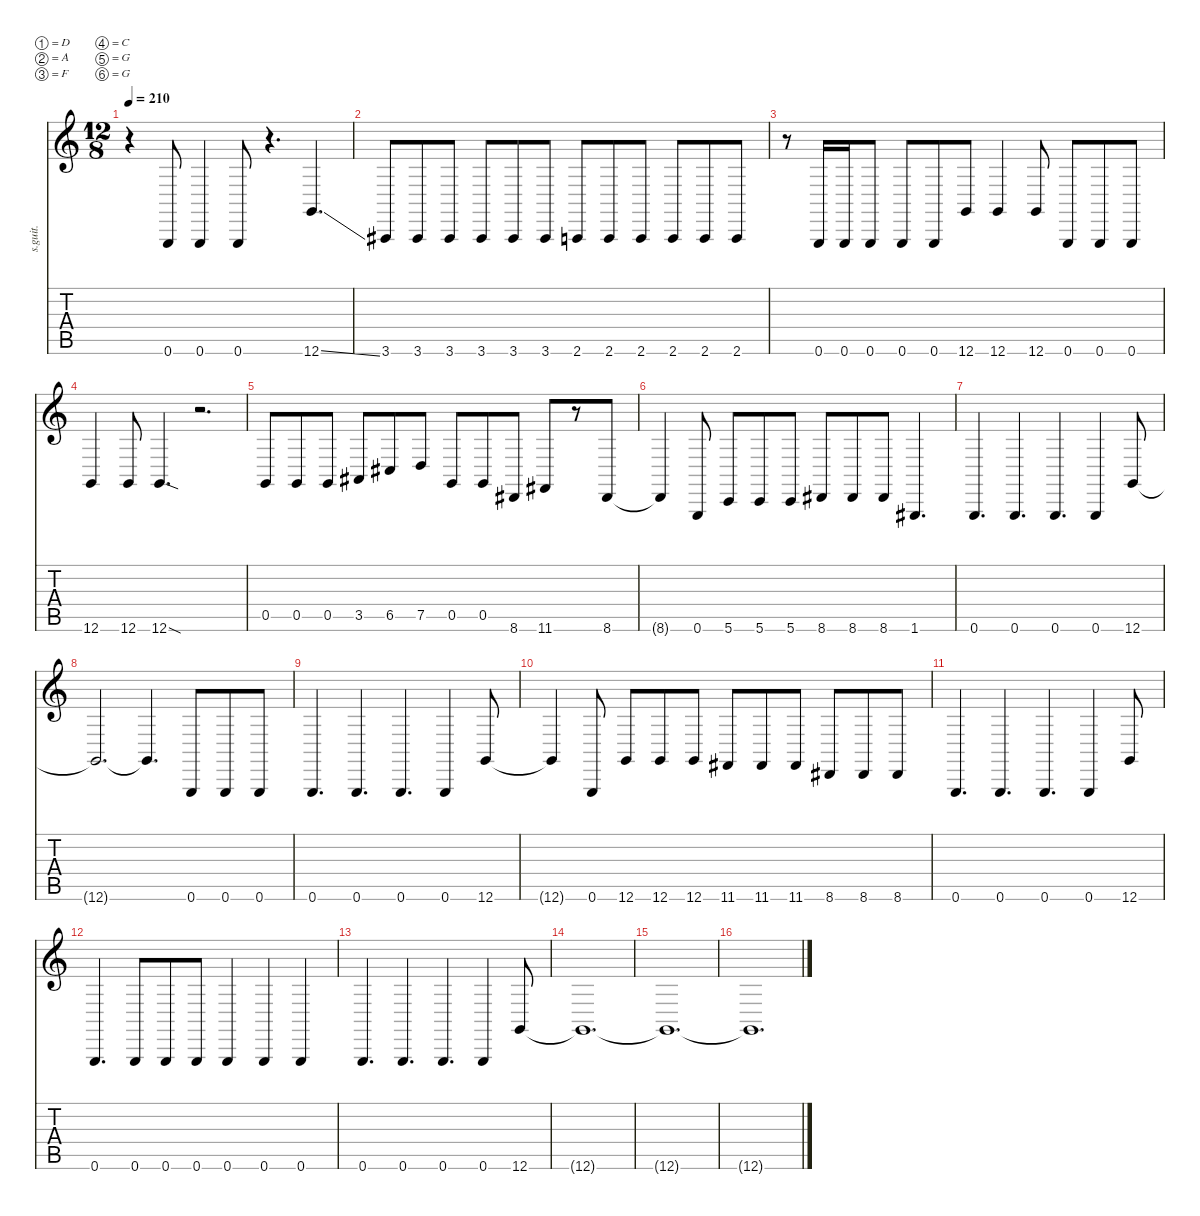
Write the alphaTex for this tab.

\defaultSystemsLayout 4
\hideDynamics
\bracketExtendMode nobrackets
\track ("Bass" "s.guit.") {instrument electricbasspick}
\staff {score tabs}
\tuning (D3 A2 F2 C2 G1 G0)
\ts (12 8)
\tempo 210
\clef g2
\ks c
r.4{dy f} 0.6.8{lyrics (0 "") lyrics (1 "") lyrics (2 "") lyrics (3 "") lyrics (4 "")} 0.6.4{lyrics (0 "") lyrics (1 "") lyrics (2 "") lyrics (3 "") lyrics (4 "")} 0.6.8{lyrics (0 "") lyrics (1 "") lyrics (2 "") lyrics (3 "") lyrics (4 "")} r.4{d} 12.6{ss}.4{d lyrics (0 "") lyrics (1 "") lyrics (2 "") lyrics (3 "") lyrics (4 "")} |
3.6{acc #}.8{lyrics (0 "") lyrics (1 "") lyrics (2 "") lyrics (3 "") lyrics (4 "")} 3.6{acc #}.8{lyrics (0 "") lyrics (1 "") lyrics (2 "") lyrics (3 "") lyrics (4 "")} 3.6{acc #}.8{lyrics (0 "") lyrics (1 "") lyrics (2 "") lyrics (3 "") lyrics (4 "")} 3.6{acc #}.8{lyrics (0 "") lyrics (1 "") lyrics (2 "") lyrics (3 "") lyrics (4 "")} 3.6{acc #}.8{lyrics (0 "") lyrics (1 "") lyrics (2 "") lyrics (3 "") lyrics (4 "")} 3.6{acc #}.8{lyrics (0 "") lyrics (1 "") lyrics (2 "") lyrics (3 "") lyrics (4 "")} 2.6.8{lyrics (0 "") lyrics (1 "") lyrics (2 "") lyrics (3 "") lyrics (4 "")} 2.6.8{lyrics (0 "") lyrics (1 "") lyrics (2 "") lyrics (3 "") lyrics (4 "")} 2.6.8{lyrics (0 "") lyrics (1 "") lyrics (2 "") lyrics (3 "") lyrics (4 "")} 2.6.8{lyrics (0 "") lyrics (1 "") lyrics (2 "") lyrics (3 "") lyrics (4 "")} 2.6.8{lyrics (0 "") lyrics (1 "") lyrics (2 "") lyrics (3 "") lyrics (4 "")} 2.6.8{lyrics (0 "") lyrics (1 "") lyrics (2 "") lyrics (3 "") lyrics (4 "")} |
r.8 0.6.16{lyrics (0 "") lyrics (1 "") lyrics (2 "") lyrics (3 "") lyrics (4 "")} 0.6.16{lyrics (0 "") lyrics (1 "") lyrics (2 "") lyrics (3 "") lyrics (4 "")} 0.6.8{lyrics (0 "") lyrics (1 "") lyrics (2 "") lyrics (3 "") lyrics (4 "")} 0.6.8{lyrics (0 "") lyrics (1 "") lyrics (2 "") lyrics (3 "") lyrics (4 "")} 0.6.8{lyrics (0 "") lyrics (1 "") lyrics (2 "") lyrics (3 "") lyrics (4 "")} 12.6.8{lyrics (0 "") lyrics (1 "") lyrics (2 "") lyrics (3 "") lyrics (4 "")} 12.6.4{lyrics (0 "") lyrics (1 "") lyrics (2 "") lyrics (3 "") lyrics (4 "")} 12.6.8{lyrics (0 "") lyrics (1 "") lyrics (2 "") lyrics (3 "") lyrics (4 "")} 0.6.8{lyrics (0 "") lyrics (1 "") lyrics (2 "") lyrics (3 "") lyrics (4 "")} 0.6.8{lyrics (0 "") lyrics (1 "") lyrics (2 "") lyrics (3 "") lyrics (4 "")} 0.6.8{lyrics (0 "") lyrics (1 "") lyrics (2 "") lyrics (3 "") lyrics (4 "")} |
12.6.4{lyrics (0 "") lyrics (1 "") lyrics (2 "") lyrics (3 "") lyrics (4 "")} 12.6.8{lyrics (0 "") lyrics (1 "") lyrics (2 "") lyrics (3 "") lyrics (4 "")} 12.6{sod}.4{d lyrics (0 "") lyrics (1 "") lyrics (2 "") lyrics (3 "") lyrics (4 "")} r.2{d} |
0.5.8{lyrics (0 "") lyrics (1 "") lyrics (2 "") lyrics (3 "") lyrics (4 "")} 0.5.8{lyrics (0 "") lyrics (1 "") lyrics (2 "") lyrics (3 "") lyrics (4 "")} 0.5.8{lyrics (0 "") lyrics (1 "") lyrics (2 "") lyrics (3 "") lyrics (4 "")} 3.5{acc #}.8{lyrics (0 "") lyrics (1 "") lyrics (2 "") lyrics (3 "") lyrics (4 "")} 6.5{acc #}.8{lyrics (0 "") lyrics (1 "") lyrics (2 "") lyrics (3 "") lyrics (4 "")} 7.5.8{lyrics (0 "") lyrics (1 "") lyrics (2 "") lyrics (3 "") lyrics (4 "")} 0.5.8{lyrics (0 "") lyrics (1 "") lyrics (2 "") lyrics (3 "") lyrics (4 "")} 0.5.8{lyrics (0 "") lyrics (1 "") lyrics (2 "") lyrics (3 "") lyrics (4 "")} 8.6{acc #}.8{lyrics (0 "") lyrics (1 "") lyrics (2 "") lyrics (3 "") lyrics (4 "")} 11.6{acc #}.8{lyrics (0 "") lyrics (1 "") lyrics (2 "") lyrics (3 "") lyrics (4 "")} r.8 8.6{acc #}.8{lyrics (0 "") lyrics (1 "") lyrics (2 "") lyrics (3 "") lyrics (4 "")} |
8.6{t acc #}.4{lyrics (0 "") lyrics (1 "") lyrics (2 "") lyrics (3 "") lyrics (4 "")} 0.6.8{lyrics (0 "") lyrics (1 "") lyrics (2 "") lyrics (3 "") lyrics (4 "")} 5.6.8{lyrics (0 "") lyrics (1 "") lyrics (2 "") lyrics (3 "") lyrics (4 "")} 5.6.8{lyrics (0 "") lyrics (1 "") lyrics (2 "") lyrics (3 "") lyrics (4 "")} 5.6.8{lyrics (0 "") lyrics (1 "") lyrics (2 "") lyrics (3 "") lyrics (4 "")} 8.6{acc #}.8{lyrics (0 "") lyrics (1 "") lyrics (2 "") lyrics (3 "") lyrics (4 "")} 8.6{acc #}.8{lyrics (0 "") lyrics (1 "") lyrics (2 "") lyrics (3 "") lyrics (4 "")} 8.6{acc #}.8{lyrics (0 "") lyrics (1 "") lyrics (2 "") lyrics (3 "") lyrics (4 "")} 1.6{acc #}.4{d lyrics (0 "") lyrics (1 "") lyrics (2 "") lyrics (3 "") lyrics (4 "")} |
0.6.4{d lyrics (0 "") lyrics (1 "") lyrics (2 "") lyrics (3 "") lyrics (4 "")} 0.6.4{d lyrics (0 "") lyrics (1 "") lyrics (2 "") lyrics (3 "") lyrics (4 "")} 0.6.4{d lyrics (0 "") lyrics (1 "") lyrics (2 "") lyrics (3 "") lyrics (4 "")} 0.6.4{lyrics (0 "") lyrics (1 "") lyrics (2 "") lyrics (3 "") lyrics (4 "")} 12.6.8{lyrics (0 "") lyrics (1 "") lyrics (2 "") lyrics (3 "") lyrics (4 "")} |
12.6{t}.2{d lyrics (0 "") lyrics (1 "") lyrics (2 "") lyrics (3 "") lyrics (4 "")} 12.6{t}.4{d lyrics (0 "") lyrics (1 "") lyrics (2 "") lyrics (3 "") lyrics (4 "")} 0.6.8{lyrics (0 "") lyrics (1 "") lyrics (2 "") lyrics (3 "") lyrics (4 "")} 0.6.8{lyrics (0 "") lyrics (1 "") lyrics (2 "") lyrics (3 "") lyrics (4 "")} 0.6.8{lyrics (0 "") lyrics (1 "") lyrics (2 "") lyrics (3 "") lyrics (4 "")} |
0.6.4{d lyrics (0 "") lyrics (1 "") lyrics (2 "") lyrics (3 "") lyrics (4 "")} 0.6.4{d lyrics (0 "") lyrics (1 "") lyrics (2 "") lyrics (3 "") lyrics (4 "")} 0.6.4{d lyrics (0 "") lyrics (1 "") lyrics (2 "") lyrics (3 "") lyrics (4 "")} 0.6.4{lyrics (0 "") lyrics (1 "") lyrics (2 "") lyrics (3 "") lyrics (4 "")} 12.6.8{lyrics (0 "") lyrics (1 "") lyrics (2 "") lyrics (3 "") lyrics (4 "")} |
12.6{t}.4{lyrics (0 "") lyrics (1 "") lyrics (2 "") lyrics (3 "") lyrics (4 "")} 0.6.8{lyrics (0 "") lyrics (1 "") lyrics (2 "") lyrics (3 "") lyrics (4 "")} 12.6.8{lyrics (0 "") lyrics (1 "") lyrics (2 "") lyrics (3 "") lyrics (4 "")} 12.6.8{lyrics (0 "") lyrics (1 "") lyrics (2 "") lyrics (3 "") lyrics (4 "")} 12.6.8{lyrics (0 "") lyrics (1 "") lyrics (2 "") lyrics (3 "") lyrics (4 "")} 11.6{acc #}.8{lyrics (0 "") lyrics (1 "") lyrics (2 "") lyrics (3 "") lyrics (4 "")} 11.6{acc #}.8{lyrics (0 "") lyrics (1 "") lyrics (2 "") lyrics (3 "") lyrics (4 "")} 11.6{acc #}.8{lyrics (0 "") lyrics (1 "") lyrics (2 "") lyrics (3 "") lyrics (4 "")} 8.6{acc #}.8{lyrics (0 "") lyrics (1 "") lyrics (2 "") lyrics (3 "") lyrics (4 "")} 8.6{acc #}.8{lyrics (0 "") lyrics (1 "") lyrics (2 "") lyrics (3 "") lyrics (4 "")} 8.6{acc #}.8{lyrics (0 "") lyrics (1 "") lyrics (2 "") lyrics (3 "") lyrics (4 "")} |
0.6.4{d lyrics (0 "") lyrics (1 "") lyrics (2 "") lyrics (3 "") lyrics (4 "")} 0.6.4{d lyrics (0 "") lyrics (1 "") lyrics (2 "") lyrics (3 "") lyrics (4 "")} 0.6.4{d lyrics (0 "") lyrics (1 "") lyrics (2 "") lyrics (3 "") lyrics (4 "")} 0.6.4{lyrics (0 "") lyrics (1 "") lyrics (2 "") lyrics (3 "") lyrics (4 "")} 12.6.8{lyrics (0 "") lyrics (1 "") lyrics (2 "") lyrics (3 "") lyrics (4 "")} |
0.6.4{d lyrics (0 "") lyrics (1 "") lyrics (2 "") lyrics (3 "") lyrics (4 "")} 0.6.8{lyrics (0 "") lyrics (1 "") lyrics (2 "") lyrics (3 "") lyrics (4 "")} 0.6.8{lyrics (0 "") lyrics (1 "") lyrics (2 "") lyrics (3 "") lyrics (4 "")} 0.6.8{lyrics (0 "") lyrics (1 "") lyrics (2 "") lyrics (3 "") lyrics (4 "")} 0.6.4{lyrics (0 "") lyrics (1 "") lyrics (2 "") lyrics (3 "") lyrics (4 "")} 0.6.4{lyrics (0 "") lyrics (1 "") lyrics (2 "") lyrics (3 "") lyrics (4 "")} 0.6.4{lyrics (0 "") lyrics (1 "") lyrics (2 "") lyrics (3 "") lyrics (4 "")} |
0.6.4{d lyrics (0 "") lyrics (1 "") lyrics (2 "") lyrics (3 "") lyrics (4 "")} 0.6.4{d lyrics (0 "") lyrics (1 "") lyrics (2 "") lyrics (3 "") lyrics (4 "")} 0.6.4{d lyrics (0 "") lyrics (1 "") lyrics (2 "") lyrics (3 "") lyrics (4 "")} 0.6.4{lyrics (0 "") lyrics (1 "") lyrics (2 "") lyrics (3 "") lyrics (4 "")} 12.6.8{lyrics (0 "") lyrics (1 "") lyrics (2 "") lyrics (3 "") lyrics (4 "")} |
12.6{t}.1{d lyrics (0 "") lyrics (1 "") lyrics (2 "") lyrics (3 "") lyrics (4 "")} |
12.6{t}.1{d lyrics (0 "") lyrics (1 "") lyrics (2 "") lyrics (3 "") lyrics (4 "")} |
12.6{t}.1{d lyrics (0 "") lyrics (1 "") lyrics (2 "") lyrics (3 "") lyrics (4 "")}
